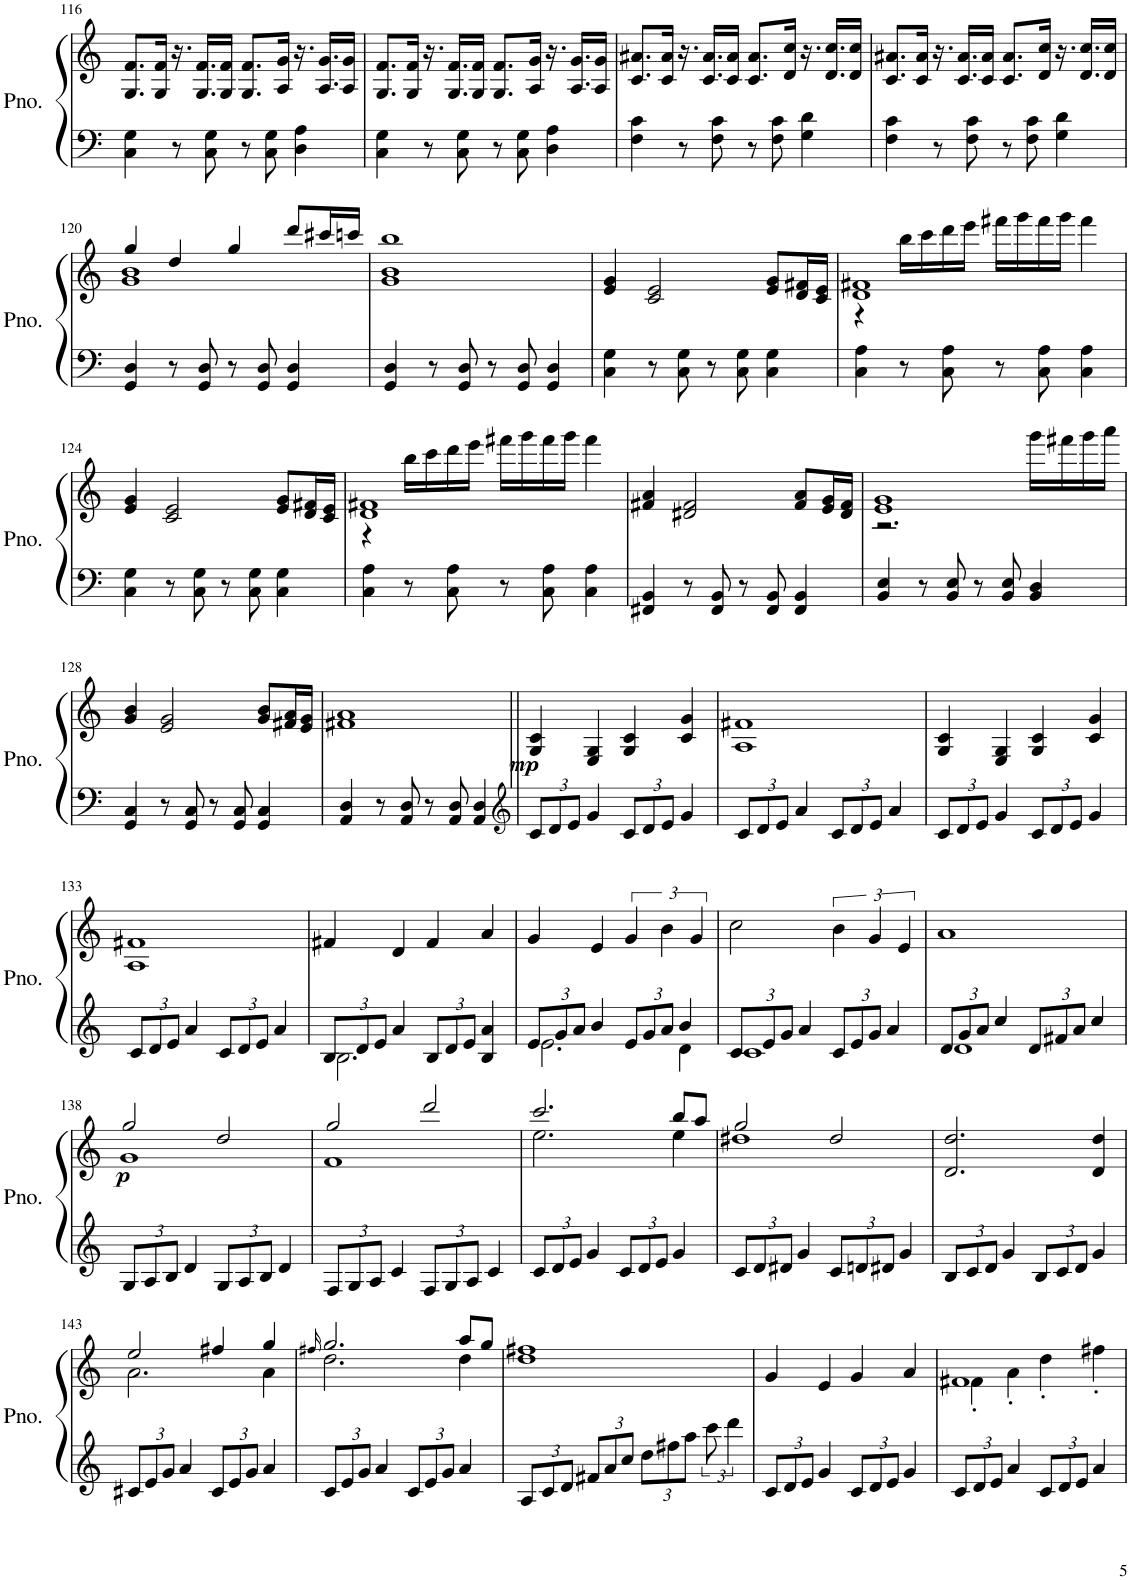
**kern	**kern	**dynam
*part1	*part1	*part1
*staff2	*staff1	*staff1/2
*I"Piano	*	*
*I'Pno.	*	*
!!LO:PB:g=z
*clefF4	*clefG2	*
*k[]	*k[]	*
*M4/4	*M4/4	*
=116	=116	=116
4C\ 4G\	8.G/ 8.f/L	.
.	16G/ 16f/Jk	.
8r	16.r	.
.	16.G/ 16.f/LL	.
8C\ 8G\	.	.
.	16G/ 16f/JJ	.
8r	8.G/ 8.f/L	.
8C\ 8G\	.	.
.	16A/ 16g/Jk	.
4D\ 4A\	16.r	.
.	16.A/ 16.g/LL	.
.	16A/ 16g/JJ	.
=117	=117	=117
4C\ 4G\	8.G/ 8.f/L	.
.	16G/ 16f/Jk	.
8r	16.r	.
.	16.G/ 16.f/LL	.
8C\ 8G\	.	.
.	16G/ 16f/JJ	.
8r	8.G/ 8.f/L	.
8C\ 8G\	.	.
.	16A/ 16g/Jk	.
4D\ 4A\	16.r	.
.	16.A/ 16.g/LL	.
.	16A/ 16g/JJ	.
=118	=118	=118
4F\ 4c\	8.c/ 8.a#X/L	.
.	16c/ 16a#/Jk	.
8r	16.r	.
.	16.c/ 16.a#/LL	.
8F\ 8c\	.	.
.	16c/ 16a#/JJ	.
8r	8.c/ 8.a#/L	.
8F\ 8c\	.	.
.	16d/ 16cc/Jk	.
4G\ 4d\	16.r	.
.	16.d/ 16.cc/LL	.
.	16d/ 16cc/JJ	.
=119	=119	=119
4F\ 4c\	8.c/ 8.a#X/L	.
.	16c/ 16a#/Jk	.
8r	16.r	.
.	16.c/ 16.a#/LL	.
8F\ 8c\	.	.
.	16c/ 16a#/JJ	.
8r	8.c/ 8.a#/L	.
8F\ 8c\	.	.
.	16d/ 16cc/Jk	.
4G\ 4d\	16.r	.
.	16.d/ 16.cc/LL	.
.	16d/ 16cc/JJ	.
!!LO:LB:g=z
=120	=120	=120
*	*^	*
4GG/ 4D/	4gg/	1g 1b	.
8r	4dd/	.	.
8GG/ 8D/	.	.	.
8r	4gg/	.	.
8GG/ 8D/	.	.	.
4GG/ 4D/	8ddd/L	.	.
.	16ccc#X/L	.	.
.	16cccn/JJ	.	.
=121	=121	=121	=121
4GG/ 4D/	1bb	1g 1b	.
8r	.	.	.
8GG/ 8D/	.	.	.
8r	.	.	.
8GG/ 8D/	.	.	.
4GG/ 4D/	.	.	.
*	*v	*v	*
=122	=122	=122
4C\ 4G\	4e/ 4g/	.
8r	2c/ 2e/	.
8C\ 8G\	.	.
8r	.	.
8C\ 8G\	.	.
4C\ 4G\	8e/ 8g/L	.
.	16d/ 16f#X/L	.
.	16c/ 16e/JJ	.
=123	=123	=123
*	*^	*
4C\ 4A\	1d 1f#X	4r	.
8r	.	16bb\LL	.
.	.	16ccc\	.
8C\ 8A\	.	16ddd\	.
.	.	16eee\JJ	.
8r	.	16fff#X\LL	.
.	.	16ggg\	.
8C\ 8A\	.	16fff#\	.
.	.	16ggg\JJ	.
4C\ 4A\	.	4fff#\	.
*	*v	*v	*
!!LO:LB:g=z
=124	=124	=124
4C\ 4G\	4e/ 4g/	.
8r	2c/ 2e/	.
8C\ 8G\	.	.
8r	.	.
8C\ 8G\	.	.
4C\ 4G\	8e/ 8g/L	.
.	16d/ 16f#X/L	.
.	16c/ 16e/JJ	.
=125	=125	=125
*	*^	*
4C\ 4A\	1d 1f#X	4r	.
8r	.	16bb\LL	.
.	.	16ccc\	.
8C\ 8A\	.	16ddd\	.
.	.	16eee\JJ	.
8r	.	16fff#X\LL	.
.	.	16ggg\	.
8C\ 8A\	.	16fff#\	.
.	.	16ggg\JJ	.
4C\ 4A\	.	4fff#\	.
*	*v	*v	*
=126	=126	=126
4FF#X/ 4BB/	4f#X/ 4a/	.
8r	2d#X/ 2f#/	.
8FF#/ 8BB/	.	.
8r	.	.
8FF#/ 8BB/	.	.
4FF#/ 4BB/	8f#/ 8a/L	.
.	16e/ 16g/L	.
.	16d#/ 16f#/JJ	.
=127	=127	=127
*	*^	*
4BB/ 4E/	1e 1g	2.r	.
8r	.	.	.
8BB/ 8E/	.	.	.
8r	.	.	.
8BB/ 8E/	.	.	.
4BB/ 4D/	.	16ggg\LL	.
.	.	16fff#X\	.
.	.	16ggg\	.
.	.	16aaa\JJ	.
*	*v	*v	*
!!LO:LB:g=z
=128	=128	=128
4GG/ 4C/	4g/ 4b/	.
8r	2e/ 2g/	.
8GG/ 8C/	.	.
8r	.	.
8GG/ 8C/	.	.
4GG/ 4C/	8g/ 8b/L	.
.	16f#X/ 16a/L	.
.	16e/ 16g/JJ	.
=129	=129	=129
4AA/ 4D/	1f#X 1a	.
8r	.	.
8AA/ 8D/	.	.
8r	.	.
8AA/ 8D/	.	.
4AA/ 4D/	.	.
=130||	=130||	=130||
*clefG2	*	*
*Xbrackettup	*	*
!	!	!LO:DY:b
12c/L	4G/ 4c/	mp
12d/	.	.
12e/J	.	.
4g/	4E/ 4G/	.
12c/L	4G/ 4c/	.
12d/	.	.
12e/J	.	.
4g/	4c/ 4g/	.
=131	=131	=131
12c/L	1A 1f#X	.
12d/	.	.
12e/J	.	.
4a/	.	.
12c/L	.	.
12d/	.	.
12e/J	.	.
4a/	.	.
=132	=132	=132
12c/L	4G/ 4c/	.
12d/	.	.
12e/J	.	.
4g/	4E/ 4G/	.
12c/L	4G/ 4c/	.
12d/	.	.
12e/J	.	.
4g/	4c/ 4g/	.
!!LO:LB:g=z
=133	=133	=133
12c/L	1A 1f#X	.
12d/	.	.
12e/J	.	.
4a/	.	.
12c/L	.	.
12d/	.	.
12e/J	.	.
4a/	.	.
=134	=134	=134
*^	*	*
12B/L	2.B\	4f#X/	.
12d/	.	.	.
12e/J	.	.	.
4a/	.	4d/	.
12B/L	.	4f#/	.
12d/	.	.	.
12e/J	.	.	.
4a/	4B/	4a/	.
=135	=135	=135	=135
12e/L	2.e\	4g/	.
12g/	.	.	.
12a/J	.	.	.
4b/	.	4e/	.
12e/L	.	6g/	.
12g/	.	.	.
12a/J	.	6b\	.
4b/	4d\	.	.
.	.	6g/	.
=136	=136	=136	=136
12c/L	1c	2cc\	.
12e/	.	.	.
12g/J	.	.	.
4a/	.	.	.
12c/L	.	6b\	.
12e/	.	.	.
12g/J	.	6g/	.
4a/	.	.	.
.	.	6e/	.
=137	=137	=137	=137
12d/L	1d	1a	.
12g/	.	.	.
12a/J	.	.	.
4cc/	.	.	.
12d/L	.	.	.
12f#X/	.	.	.
12a/J	.	.	.
4cc/	.	.	.
*v	*v	*	*
!!LO:LB:g=z
=138	=138	=138
*	*^	*
!	!	!	!LO:DY:b
12G/L	2gg/	1g	p
12A/	.	.	.
12B/J	.	.	.
4d/	.	.	.
12G/L	2dd/	.	.
12A/	.	.	.
12B/J	.	.	.
4d/	.	.	.
=139	=139	=139	=139
12F/L	2gg/	1f	.
12G/	.	.	.
12A/J	.	.	.
4c/	.	.	.
12F/L	2ddd/	.	.
12G/	.	.	.
12A/J	.	.	.
4c/	.	.	.
=140	=140	=140	=140
12c/L	2.ccc/	2.ee\	.
12d/	.	.	.
12e/J	.	.	.
4g/	.	.	.
12c/L	.	.	.
12d/	.	.	.
12e/J	.	.	.
4g/	8bb/L	4ee\	.
.	8aa/J	.	.
=141	=141	=141	=141
12c/L	2gg/	1dd#X	.
12d/	.	.	.
12d#X/J	.	.	.
4g/	.	.	.
12c/L	2dd#/	.	.
12dn/	.	.	.
12d#X/J	.	.	.
4g/	.	.	.
*	*v	*v	*
=142	=142	=142
12B/L	2.d/ 2.dd/	.
12c/	.	.
12d/J	.	.
4g/	.	.
12B/L	.	.
12c/	.	.
12d/J	.	.
4g/	4d/ 4dd/	.
!!LO:LB:g=z
=143	=143	=143
*	*^	*
12c#X/L	2ee/	2.a\	.
12e/	.	.	.
12g/J	.	.	.
4a/	.	.	.
12c#/L	4ff#X/	.	.
12e/	.	.	.
12g/J	.	.	.
4a/	4gg/	4a\	.
=144	=144	=144	=144
.	16qff#X/	.	.
12c/L	2.gg/	2.dd\	.
12e/	.	.	.
12g/J	.	.	.
4a/	.	.	.
12c/L	.	.	.
12e/	.	.	.
12g/J	.	.	.
4a/	8aa/L	4dd\	.
.	8gg/J	.	.
*	*v	*v	*
=145	=145	=145
12A/L	1dd 1ff#X	.
12c/	.	.
12d/J	.	.
12f#X/L	.	.
12a/	.	.
12cc/J	.	.
12dd\L	.	.
12ff#X\	.	.
12aa\J	.	.
*brackettup	*	*
12ccc\	.	.
6ddd\	.	.
=146	=146	=146
*Xbrackettup	*	*
12c/L	4g/	.
12d/	.	.
12e/J	.	.
4g/	4e/	.
12c/L	4g/	.
12d/	.	.
12e/J	.	.
4g/	4a/	.
=147	=147	=147
*	*^	*
12c/L	1f#X	4f#'\	.
12d/	.	.	.
12e/J	.	.	.
4a/	.	4a'\	.
12c/L	.	4dd'\	.
12d/	.	.	.
12e/J	.	.	.
4a/	.	4ff#X'\	.
*	*v	*v	*
=	=	=
*-	*-	*-
